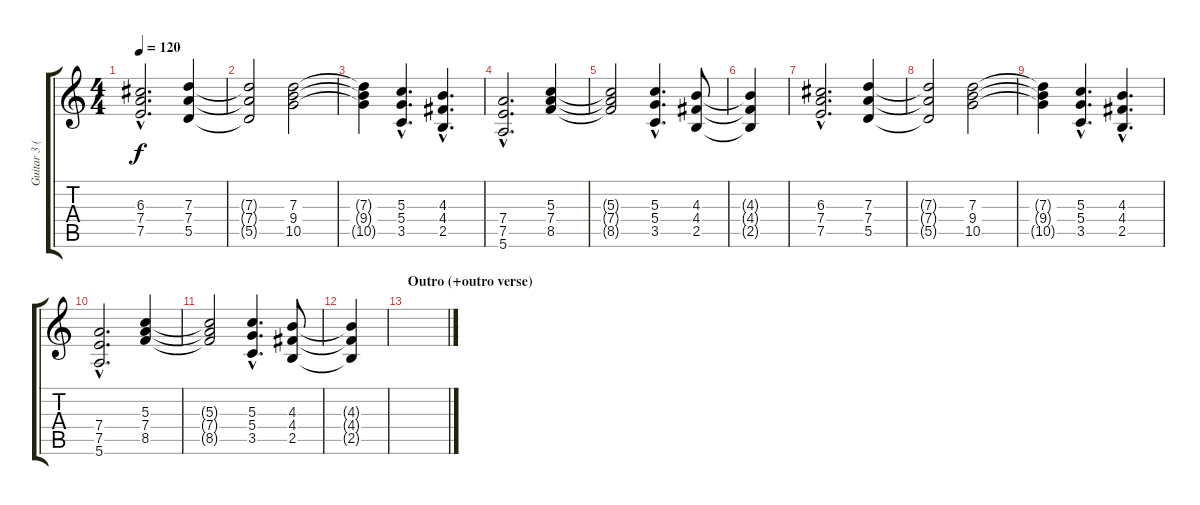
\track ("Guitar 3 (Distortion)" "Guitar 3 (") {instrument distortionguitar}
\staff {score tabs}
\tuning (E4 B3 G3 D3 A2 E2) {hide}
\ts (4 4)
\tempo 120
\clef g2
\ks c
(6.3{hac} 7.4{hac} 7.5{hac}).2{d dy f} (7.3 7.4 5.5).4 |
(7.3{t} 7.4{t} 5.5{t}).2 (7.3 9.4 10.5).2 |
(7.3{t} 9.4{t} 10.5{t}).4 (5.3{hac} 5.4{hac} 3.5{hac}).4{d} (4.3{hac} 4.4{hac} 2.5{hac}).4{d} |
(7.4{hac} 7.5{hac} 5.6{hac}).2{d} (5.3 7.4 8.5).4 |
(5.3{t} 7.4{t} 8.5{t}).2 (5.3{hac} 5.4{hac} 3.5{hac}).4{d} (4.3 4.4 2.5).8 |
(4.3{t} 4.4{t} 2.5{t}).4 |
(6.3{hac} 7.4{hac} 7.5{hac}).2{d} (7.3 7.4 5.5).4 |
(7.3{t} 7.4{t} 5.5{t}).2 (7.3 9.4 10.5).2 |
(7.3{t} 9.4{t} 10.5{t}).4 (5.3{hac} 5.4{hac} 3.5{hac}).4{d} (4.3{hac} 4.4{hac} 2.5{hac}).4{d} |
(7.4{hac} 7.5{hac} 5.6{hac}).2{d} (5.3 7.4 8.5).4 |
(5.3{t} 7.4{t} 8.5{t}).2 (5.3{hac} 5.4{hac} 3.5{hac}).4{d} (4.3 4.4 2.5).8 |
(4.3{t} 4.4{t} 2.5{t}).4 |
\section ("" "Outro (+outro verse)")
